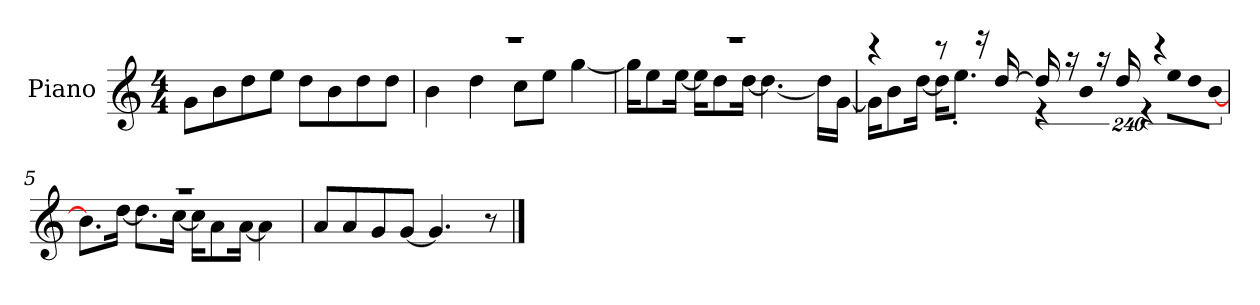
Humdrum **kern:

**kern
*part1
*staff1
*I"Piano
*I'P-no
*clefG2
*k[]
*M4/4
*MM90
=1
8g\L
8b\
8dd\
8ee\J
8dd\L
8b\
8dd\
8dd\J
=2
*^
1r	4b\
.	4dd\
.	8cc\L
.	8ee\J
.	[4gg\
=3	=3
1r	16gg\KL]
.	8ee\
.	[16ee\Jk
.	16ee\KL]
.	8dd\
.	[16dd\Jk
.	4.dd\_
.	16dd\LL]
.	[16g\JJ
!!LO:LB:g=z	!!
=4	=4
4r	16g\KL]
.	8b\
.	[16dd\Jk
8r	16dd\KL]
.	8.ee'\J
16r	.
[16dd/	.
!	!LO:N:vis=16
16dd/]	1920%137r
16r	.
!	!LO:N:vis=8
.	960%137b\
16r	.
16dd/	.
!	!LO:N:vis=16
.	1920%137r
4r	.
!	!LO:N:vis=16
.	1920%137ee\LL
!	!LO:N:vis=16
.	1920%137dd\
!	!LO:N:vis=16
.	[1920%137b\JJ
.	1920ryy
=5	=5
1r	8.b\L]
.	[16dd\Jk
.	8.dd\L]
.	[16cc\Jk
.	16cc\KL]
.	8a\
.	[16a\Jk
.	4a\]
*v	*v
=6
8a/L
8a/
8g/
[8g/J
4.g/]
8r
==
*-
